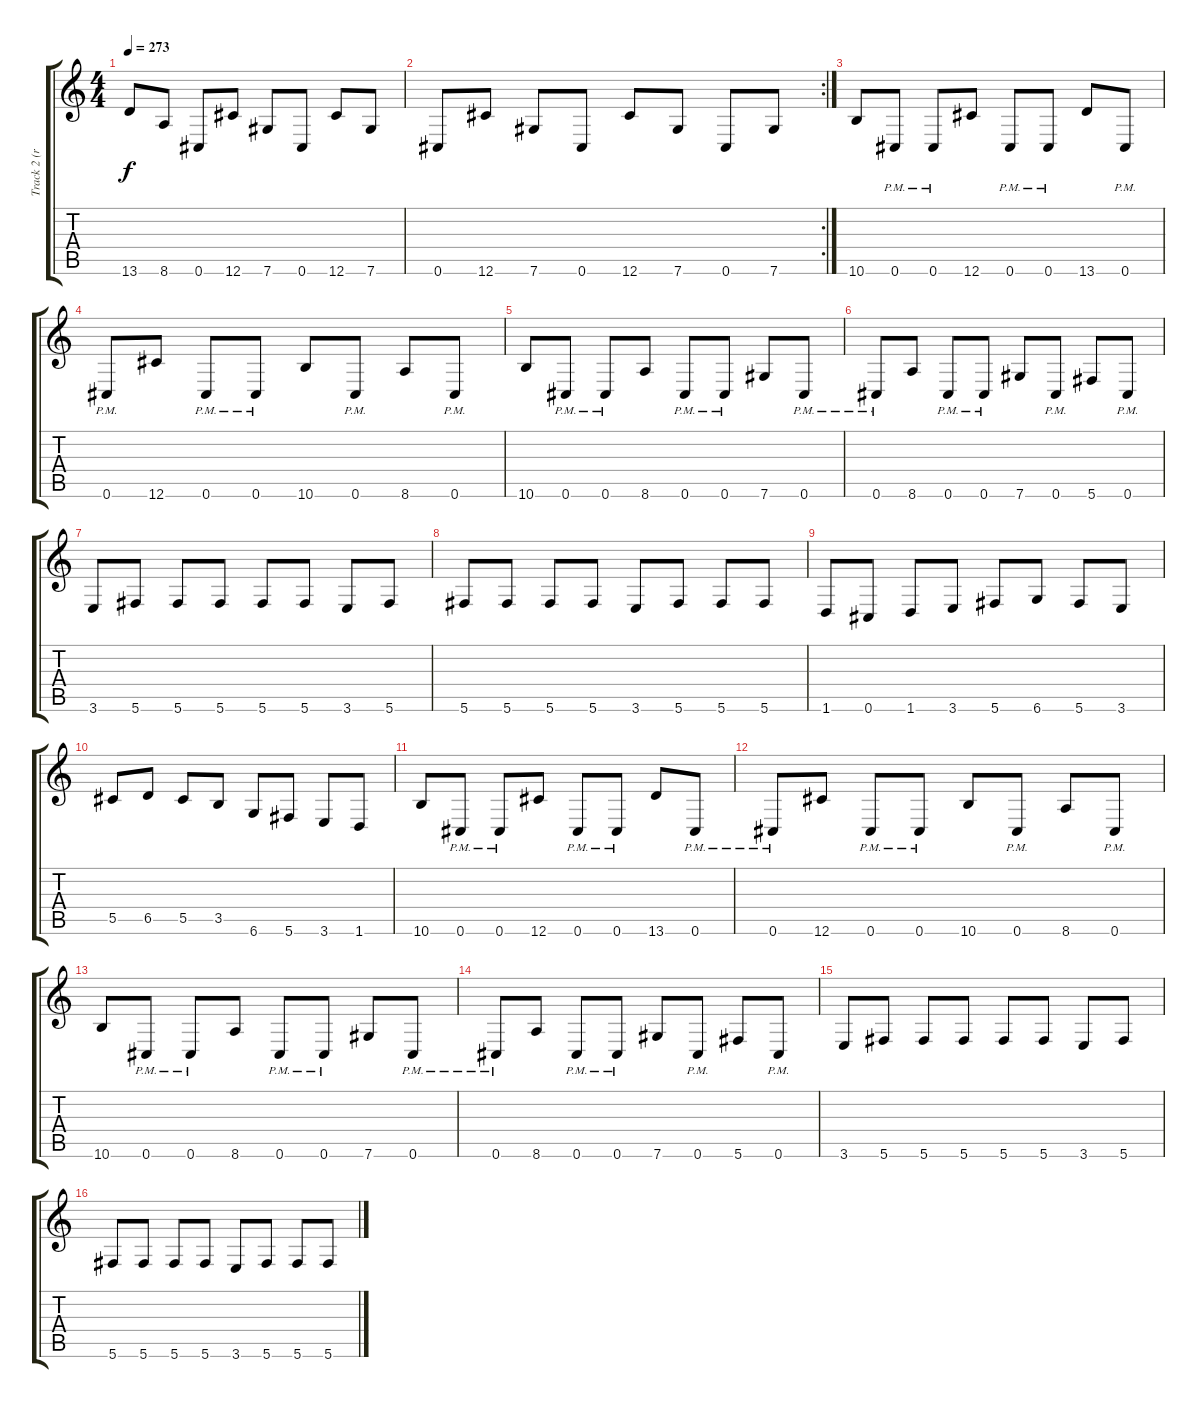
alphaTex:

\track ("Track 2 (right)" "Track 2 (r") {instrument distortionguitar}
\staff {score tabs}
\tuning (Eb4 Bb3 Gb3 Db3 Ab2 Db2) {hide}
\ts (4 4)
\tempo 273
\clef g2
\ks c
13.6.8{dy f} 8.6.8 0.6.8 12.6.8 7.6.8 0.6.8 12.6.8 7.6.8 |
\rc 2
0.6.8 12.6.8 7.6.8 0.6.8 12.6.8 7.6.8 0.6.8 7.6.8 |
10.6.8 0.6{pm}.8 0.6{pm}.8 12.6.8 0.6{pm}.8 0.6{pm}.8 13.6.8 0.6{pm}.8 |
0.6{pm}.8 12.6.8 0.6{pm}.8 0.6{pm}.8 10.6.8 0.6{pm}.8 8.6.8 0.6{pm}.8 |
10.6.8 0.6{pm}.8 0.6{pm}.8 8.6.8 0.6{pm}.8 0.6{pm}.8 7.6.8 0.6{pm}.8 |
0.6{pm}.8 8.6.8 0.6{pm}.8 0.6{pm}.8 7.6.8 0.6{pm}.8 5.6.8 0.6{pm}.8 |
3.6.8 5.6.8 5.6.8 5.6.8 5.6.8 5.6.8 3.6.8 5.6.8 |
5.6.8 5.6.8 5.6.8 5.6.8 3.6.8 5.6.8 5.6.8 5.6.8 |
1.6.8 0.6.8 1.6.8 3.6.8 5.6.8 6.6.8 5.6.8 3.6.8 |
5.5.8 6.5.8 5.5.8 3.5.8 6.6.8 5.6.8 3.6.8 1.6.8 |
10.6.8 0.6{pm}.8 0.6{pm}.8 12.6.8 0.6{pm}.8 0.6{pm}.8 13.6.8 0.6{pm}.8 |
0.6{pm}.8 12.6.8 0.6{pm}.8 0.6{pm}.8 10.6.8 0.6{pm}.8 8.6.8 0.6{pm}.8 |
10.6.8 0.6{pm}.8 0.6{pm}.8 8.6.8 0.6{pm}.8 0.6{pm}.8 7.6.8 0.6{pm}.8 |
0.6{pm}.8 8.6.8 0.6{pm}.8 0.6{pm}.8 7.6.8 0.6{pm}.8 5.6.8 0.6{pm}.8 |
3.6.8 5.6.8 5.6.8 5.6.8 5.6.8 5.6.8 3.6.8 5.6.8 |
5.6.8 5.6.8 5.6.8 5.6.8 3.6.8 5.6.8 5.6.8 5.6.8
